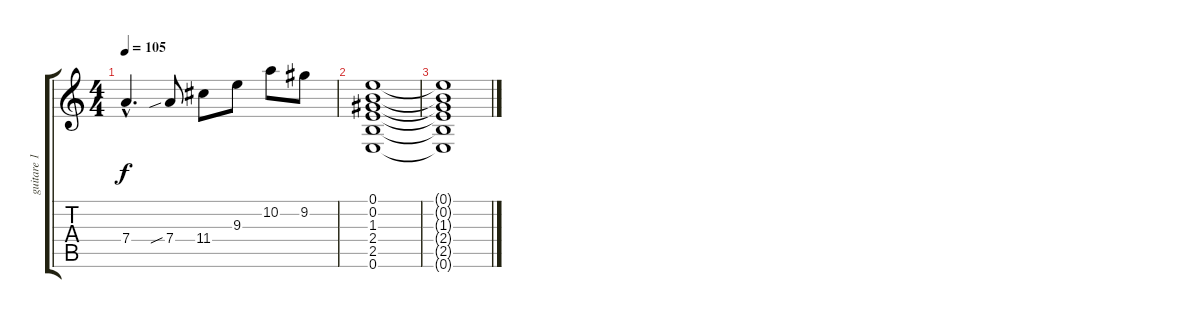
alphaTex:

\track ("guitare 1" "guitare 1") {instrument electricguitarjazz}
\staff {score tabs}
\tuning (E4 B3 G3 D3 A2 E2) {hide}
\ts (4 4)
\tempo 105
\clef g2
\ks c
7.4{hac}.4{d dy f} 7.4{sib}.8 11.4.8 9.3.8 10.2.8 9.2.8 |
(0.1 0.2 1.3 2.4 2.5 0.6).1 |
(0.1{t} 0.2{t} 1.3{t} 2.4{t} 2.5{t} 0.6{t}).1
